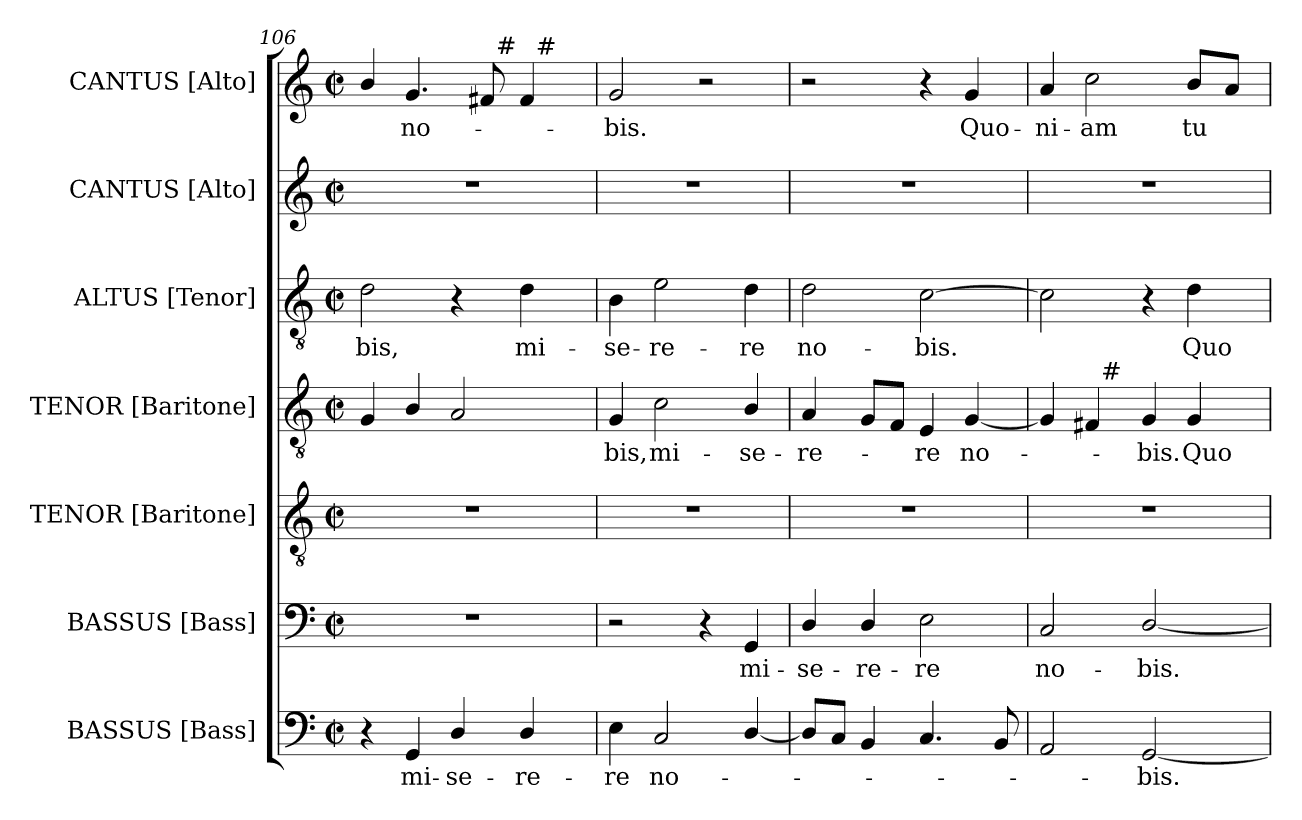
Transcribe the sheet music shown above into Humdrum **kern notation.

**kern	**text	**kern	**text	**kern	**kern	**text	**kern	**text	**kern	**kern	**text
*part7	*part7	*part6	*part6	*part5	*part4	*part4	*part3	*part3	*part2	*part1	*part1
*staff7	*staff7	*staff6	*staff6	*staff5	*staff4	*staff4	*staff3	*staff3	*staff2	*staff1	*staff1
*I"BASSUS [Bass]	*	*I"BASSUS [Bass]	*	*I"TENOR [Baritone]	*I"TENOR [Baritone]	*	*I"ALTUS [Tenor]	*	*I"CANTUS [Alto]	*I"CANTUS [Alto]	*
*I'B.	*	*I'B.	*	*I'Bar.	*I'Bar.	*	*I'T.	*	*I'A.	*I'A.	*
*clefF4	*	*clefF4	*	*clefGv2	*clefGv2	*	*clefGv2	*	*clefG2	*clefG2	*
*	*	*	*	*ITrd7c12	*ITrd7c12	*	*ITrd7c12	*	*	*	*
*k[]	*	*k[]	*	*k[]	*k[]	*	*k[]	*	*k[]	*k[]	*
*C:	*	*C:	*	*C:	*C:	*	*C:	*	*C:	*C:	*
*M2/2	*	*M2/2	*	*M2/2	*M2/2	*	*M2/2	*	*M2/2	*M2/2	*
*met(c|)	*	*met(c|)	*	*met(c|)	*met(c|)	*	*met(c|)	*	*met(c|)	*met(c|)	*
=106	=106	=106	=106	=106	=106	=106	=106	=106	=106	=106	=106
!	!	!	!	!	!	!	!	!LO:LY:b:color=#000000	!	!	!
*	*	*	*	*	*	*	*	*	*	*^	*
*	*	*	*	*	*	*	*	*	*	*	*^	*
4r	.	1r	.	1r	4GGi/	.	2Di\	-bis,	1r	4bi/	2ryy	2ryy	.
!	!LO:LY:b:color=#000000	!	!	!	!	!	!	!	!	!	!	!	!
!	!	!	!	!	!	!	!	!	!	!	!	!	!LO:LY:b:color=#000000
4GGi/	mi-	.	.	.	4BBi/	.	.	.	.	4.gi/	.	.	no-
!	!LO:LY:b:color=#000000	!	!	!	!	!	!	!	!	!	!	!	!
4Di/	-se-	.	.	.	2AAi/	.	4r	.	.	.	8ryy	4ryy	.
.	.	.	.	.	.	.	.	.	.	8f#i/	32ryy	.	.
.	.	.	.	.	.	.	.	.	.	.	256ryy	.	.
!	!	!	!	!	!	!	!	!	!	!	!LO:TX:a:t=#	!	!
.	.	.	.	.	.	.	.	.	.	.	4ryy	.	.
!	!LO:LY:b:color=#000000	!	!	!	!	!	!	!	!	!	!	!	!
!	!	!	!	!	!	!	!	!LO:LY:b:color=#000000	!	!	!	!	!
4Di/	-re-	.	.	.	.	.	4Di\	mi-	.	4f#i/	.	32ryy	.
.	.	.	.	.	.	.	.	.	.	.	.	256ryy	.
!	!	!	!	!	!	!	!	!	!	!	!	!LO:TX:a:t=#	!
.	.	.	.	.	.	.	.	.	.	.	.	8ryy	.
.	.	.	.	.	.	.	.	.	.	.	16ryy	16ryy	.
.	.	.	.	.	.	.	.	.	.	.	64..ryy	64..ryy	.
*	*	*	*	*	*	*	*	*	*	*v	*v	*v	*
=107	=107	=107	=107	=107	=107	=107	=107	=107	=107	=107	=107
*	*	*	*	*	*	*	*	*	*	*^	*
*	*	*	*	*	*	*	*	*	*	*	*^	*
!	!LO:LY:b:color=#000000	!	!	!	!	!	!	!	!	!	!	!	!
*	*	*	*	*	*	*	*	*	*	*v	*v	*v	*
*	*	*	*	*	*	*	*	*	*	*^	*
*	*	*	*	*	*	*	*	*	*	*	*^	*
!	!	!	!	!	!	!LO:LY:b:color=#000000	!	!	!	!	!	!	!
*	*	*	*	*	*	*	*	*	*	*v	*v	*v	*
*	*	*	*	*	*	*	*	*	*	*^	*
*	*	*	*	*	*	*	*	*	*	*	*^	*
!	!	!	!	!	!	!	!	!LO:LY:b:color=#000000	!	!	!	!	!
*	*	*	*	*	*	*	*	*	*	*v	*v	*v	*
*	*	*	*	*	*	*	*	*	*	*^	*
*	*	*	*	*	*	*	*	*	*	*	*^	*
!	!	!	!	!	!	!	!	!	!	!	!	!	!LO:LY:b:color=#000000
*	*	*	*	*	*	*	*	*	*	*v	*v	*v	*
4Ei\	-re	2r	.	1r	4GGi/	-bis,	4BBi\	-se-	1r	2gi/	-bis.
!	!LO:LY:b:color=#000000	!	!	!	!	!	!	!	!	!	!
!	!	!	!	!	!	!LO:LY:b:color=#000000	!	!	!	!	!
!	!	!	!	!	!	!	!	!LO:LY:b:color=#000000	!	!	!
2Ci/	no-	.	.	.	2Ci\	mi-	2Ei\	-re-	.	.	.
.	.	4r	.	.	.	.	.	.	.	2r	.
!	!	!	!LO:LY:b:color=#000000	!	!	!	!	!	!	!	!
!	!	!	!	!	!	!LO:LY:b:color=#000000	!	!	!	!	!
!	!	!	!	!	!	!	!	!LO:LY:b:color=#000000	!	!	!
[<4Di/	.	4GGi/	mi-	.	4BBi/	-se-	4Di\	-re	.	.	.
=108	=108	=108	=108	=108	=108	=108	=108	=108	=108	=108	=108
!	!	!	!LO:LY:b:color=#000000	!	!	!	!	!	!	!	!
!	!	!	!	!	!	!LO:LY:b:color=#000000	!	!	!	!	!
!	!	!	!	!	!	!	!	!LO:LY:b:color=#000000	!	!	!
8Di/L]	.	4Di/	-se-	1r	4AAi/	-re-	2Di\	no-	1r	2r	.
8Ci/J	.	.	.	.	.	.	.	.	.	.	.
!	!	!	!LO:LY:b:color=#000000	!	!	!	!	!	!	!	!
4BBi/	.	4Di/	-re-	.	8GGi/L	.	.	.	.	.	.
.	.	.	.	.	8FFi/J	.	.	.	.	.	.
!	!	!	!LO:LY:b:color=#000000	!	!	!	!	!	!	!	!
!	!	!	!	!	!	!LO:LY:b:color=#000000	!	!	!	!	!
!	!	!	!	!	!	!	!	!LO:LY:b:color=#000000	!	!	!
4.Ci/	.	2Ei\	-re	.	4EEi/	-re	[>2Ci\	-bis.	.	4r	.
!	!	!	!	!	!	!LO:LY:b:color=#000000	!	!	!	!	!
!	!	!	!	!	!	!	!	!	!	!	!LO:LY:b:color=#000000
.	.	.	.	.	[<4GGi/	no-	.	.	.	4gi/	Quo-
8BBi/	.	.	.	.	.	.	.	.	.	.	.
!!LO:PB:g=z
=109	=109	=109	=109	=109	=109	=109	=109	=109	=109	=109	=109
!	!	!	!LO:LY:b:color=#000000	!	!	!	!	!	!	!	!
!	!	!	!	!	!	!	!	!	!	!	!LO:LY:b:color=#000000
*	*	*	*	*	*^	*	*	*	*	*	*
2AAi/	.	2Ci/	no-	1r	4GGi/]	4ryy	.	2Ci\]	.	1r	4ai/	-ni-
!	!	!	!	!	!	!	!	!	!	!	!	!LO:LY:b:color=#000000
.	.	.	.	.	4FF#i/	32ryy	.	.	.	.	2cci\	-am
.	.	.	.	.	.	256ryy	.	.	.	.	.	.
!	!	!	!	!	!	!LO:TX:a:t=#	!	!	!	!	!	!
.	.	.	.	.	.	2ryy	.	.	.	.	.	.
!	!LO:LY:b:color=#000000	!	!	!	!	!	!	!	!	!	!	!
!	!	!	!LO:LY:b:color=#000000	!	!	!	!	!	!	!	!	!
!	!	!	!	!	!	!	!LO:LY:b:color=#000000	!	!	!	!	!
[<2GGi/	-bis.	[<2Di/	-bis.	.	4GGi/	.	-bis.	4r	.	.	.	.
!	!	!	!	!	!	!	!LO:LY:b:color=#000000	!	!	!	!	!
!	!	!	!	!	!	!	!	!	!LO:LY:b:color=#000000	!	!	!
!	!	!	!	!	!	!	!	!	!	!	!	!LO:LY:b:color=#000000
.	.	.	.	.	4GGi/	.	Quo-	4Di\	Quo-	.	8bi/L	tu
.	.	.	.	.	.	8ryy	.	.	.	.	.	.
.	.	.	.	.	.	.	.	.	.	.	8ai/J	.
.	.	.	.	.	.	16ryy	.	.	.	.	.	.
.	.	.	.	.	.	64..ryy	.	.	.	.	.	.
*	*	*	*	*	*v	*v	*	*	*	*	*	*
=	=	=	=	=	=	=	=	=	=	=	=
*-	*-	*-	*-	*-	*-	*-	*-	*-	*-	*-	*-
